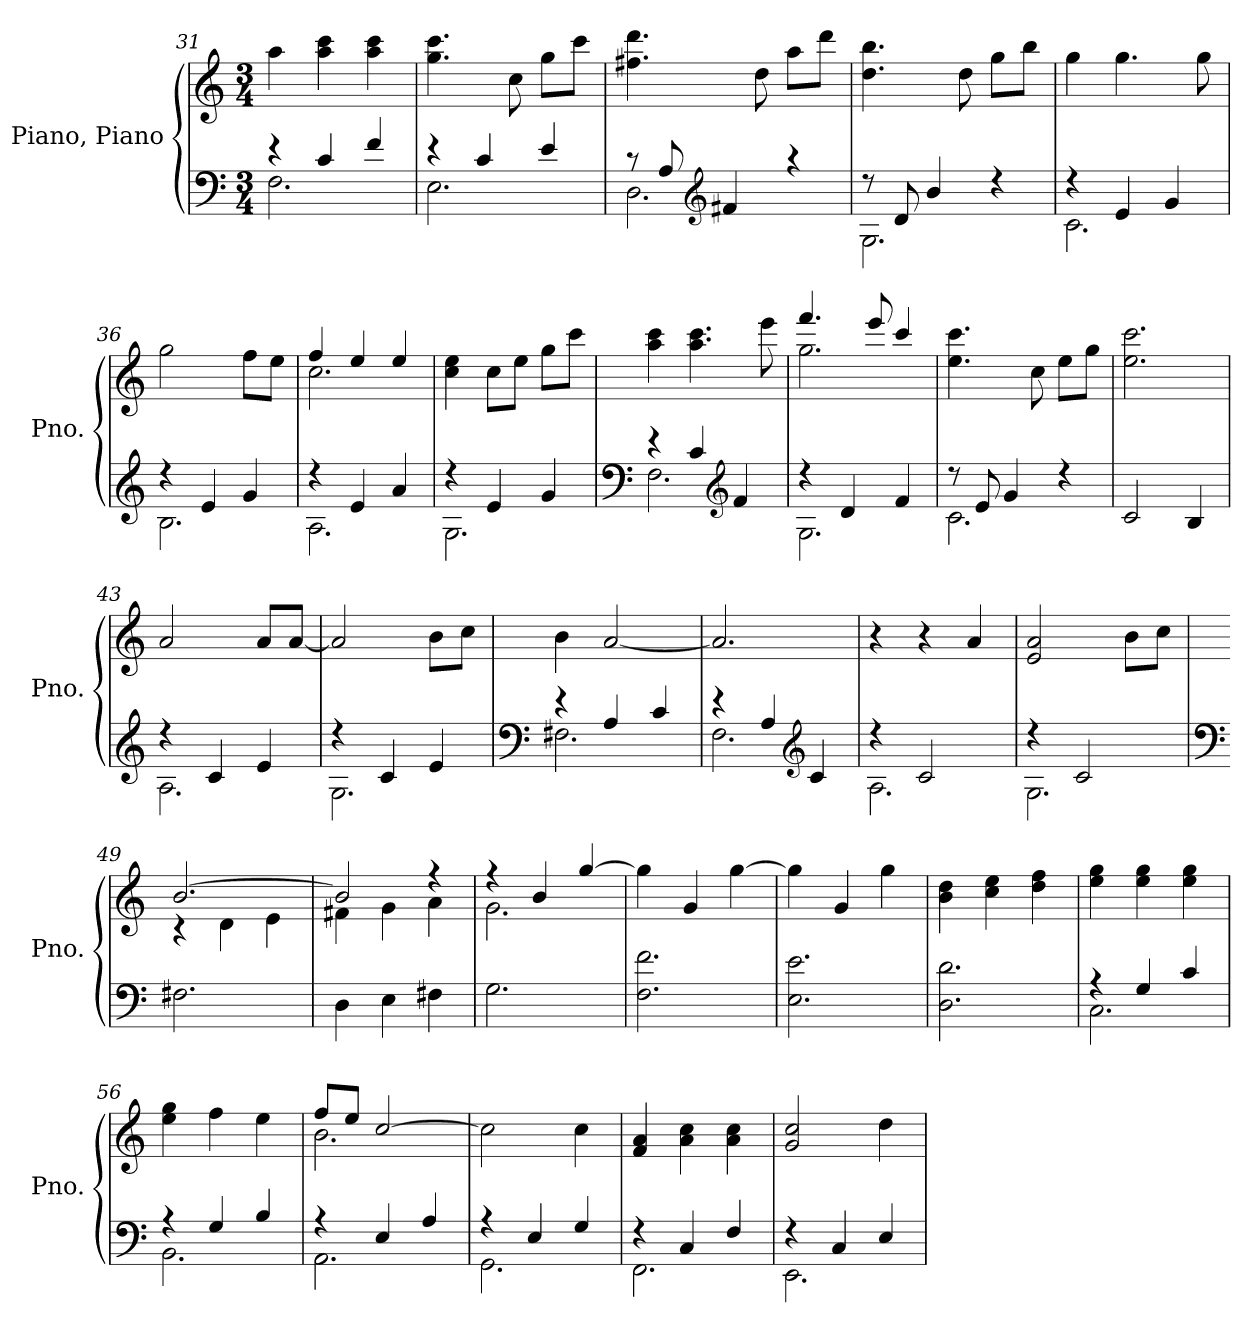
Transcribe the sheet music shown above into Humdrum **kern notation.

**kern	**kern
*part1	*part1
*staff2	*staff1
*I"Piano, Piano	*
*I'Pno.	*
*clefF4	*clefG2
*k[]	*k[]
*M3/4	*M3/4
=31	=31
*^	*
4r	2.F\	4aa\
4c/	.	4aa\ 4ccc\
4f/	.	4aa\ 4ccc\
=32	=32	=32
4r	2.E\	4.gg\ 4.ccc\
4c/	.	.
.	.	8cc\
4e/	.	8gg\L
.	.	8ccc\J
!!LO:LB:g=z
=33	=33	=33
8r	2.D\	4.ff#X\ 4.ddd\
8A/	.	.
*clefG2	*	*
4f#X/	.	.
.	.	8dd\
4r	.	8aa\L
.	.	8ddd\J
=34	=34	=34
8r	2.G\	4.dd\ 4.bb\
8d/	.	.
4b/	.	.
.	.	8dd\
4r	.	8gg\L
.	.	8bb\J
=35	=35	=35
4r	2.c\	4gg\
4e/	.	4.gg\
4g/	.	.
.	.	8gg\
=36	=36	=36
4r	2.B\	2gg\
4e/	.	.
4g/	.	8ff\L
.	.	8ee\J
=37	=37	=37
*	*	*^
4r	2.A\	4ff/	2.cc\
4e/	.	4ee/	.
4a/	.	4ee/	.
*	*	*v	*v
=38	=38	=38
4r	2.G\	4cc\ 4ee\
4e/	.	8cc\L
.	.	8ee\J
4g/	.	8gg\L
.	.	8ccc\J
!!LO:LB:g=z
=39	=39	=39
*clefF4	*	*
4r	2.F\	4aa\ 4ccc\
4c/	.	4.aa\ 4.ccc\
*clefG2	*	*
4f/	.	.
.	.	8eee\
=40	=40	=40
*	*	*^
4r	2.G\	4.fff/	2.gg\
4d/	.	.	.
.	.	8eee/	.
4f/	.	4ccc/	.
*	*	*v	*v
=41	=41	=41
8r	2.c\	4.ee\ 4.ccc\
8e/	.	.
4g/	.	.
.	.	8cc\
4r	.	8ee\L
.	.	8gg\J
*v	*v	*
=42	=42
2c/	2.ee\ 2.ccc\
4B/	.
=43	=43
*^	*
4r	2.A\	2a/
4c/	.	.
4e/	.	8a/L
.	.	[8a/J
=44	=44	=44
4r	2.G\	2a/]
4c/	.	.
4e/	.	8b\L
.	.	8cc\J
=45	=45	=45
*clefF4	*	*
4r	2.F#X\	4b\
4A/	.	[2a/
4c/	.	.
!!LO:PB:g=z
=46	=46	=46
4r	2.F\	2.a/]
4A/	.	.
*clefG2	*	*
4c/	.	.
=47	=47	=47
4r	2.A\	4r
2c/	.	4r
.	.	4a/
=48	=48	=48
4r	2.G\	2e/ 2a/
2c/	.	.
.	.	8b\L
.	.	8cc\J
*v	*v	*
=49	=49
*clefF4	*
*	*^
2.F#X\	[2.b/	4r
.	.	4d\
.	.	4e\
=50	=50	=50
4D\	2b/]	4f#X\
4E\	.	4g\
4F#X\	4r	4a\
=51	=51	=51
2.G\	4r	2.g\
.	4b/	.
.	[4gg/	.
*	*v	*v
=52	=52
2.F\ 2.f\	4gg\]
.	4g/
.	[4gg\
=53	=53
2.E\ 2.e\	4gg\]
.	4g/
.	4gg\
=54	=54
2.D\ 2.d\	4b\ 4dd\
.	4cc\ 4ee\
.	4dd\ 4ff\
!!LO:LB:g=z
=55	=55
*^	*
4r	2.C\	4ee\ 4gg\
4G/	.	4ee\ 4gg\
4c/	.	4ee\ 4gg\
=56	=56	=56
4r	2.BB\	4ee\ 4gg\
4G/	.	4ff\
4B/	.	4ee\
=57	=57	=57
*	*	*^
4r	2.AA\	8ff/L	2.b\
.	.	8ee/J	.
4E/	.	[2cc/	.
4A/	.	.	.
*	*	*v	*v
=58	=58	=58
4r	2.GG\	2cc\]
4E/	.	.
4G/	.	4cc\
=59	=59	=59
4r	2.FF\	4f/ 4a/
4C/	.	4a\ 4cc\
4F/	.	4a\ 4cc\
=60	=60	=60
4r	2.EE\	2g/ 2cc/
4C/	.	.
4E/	.	4dd\
*v	*v	*
=	=
*-	*-
